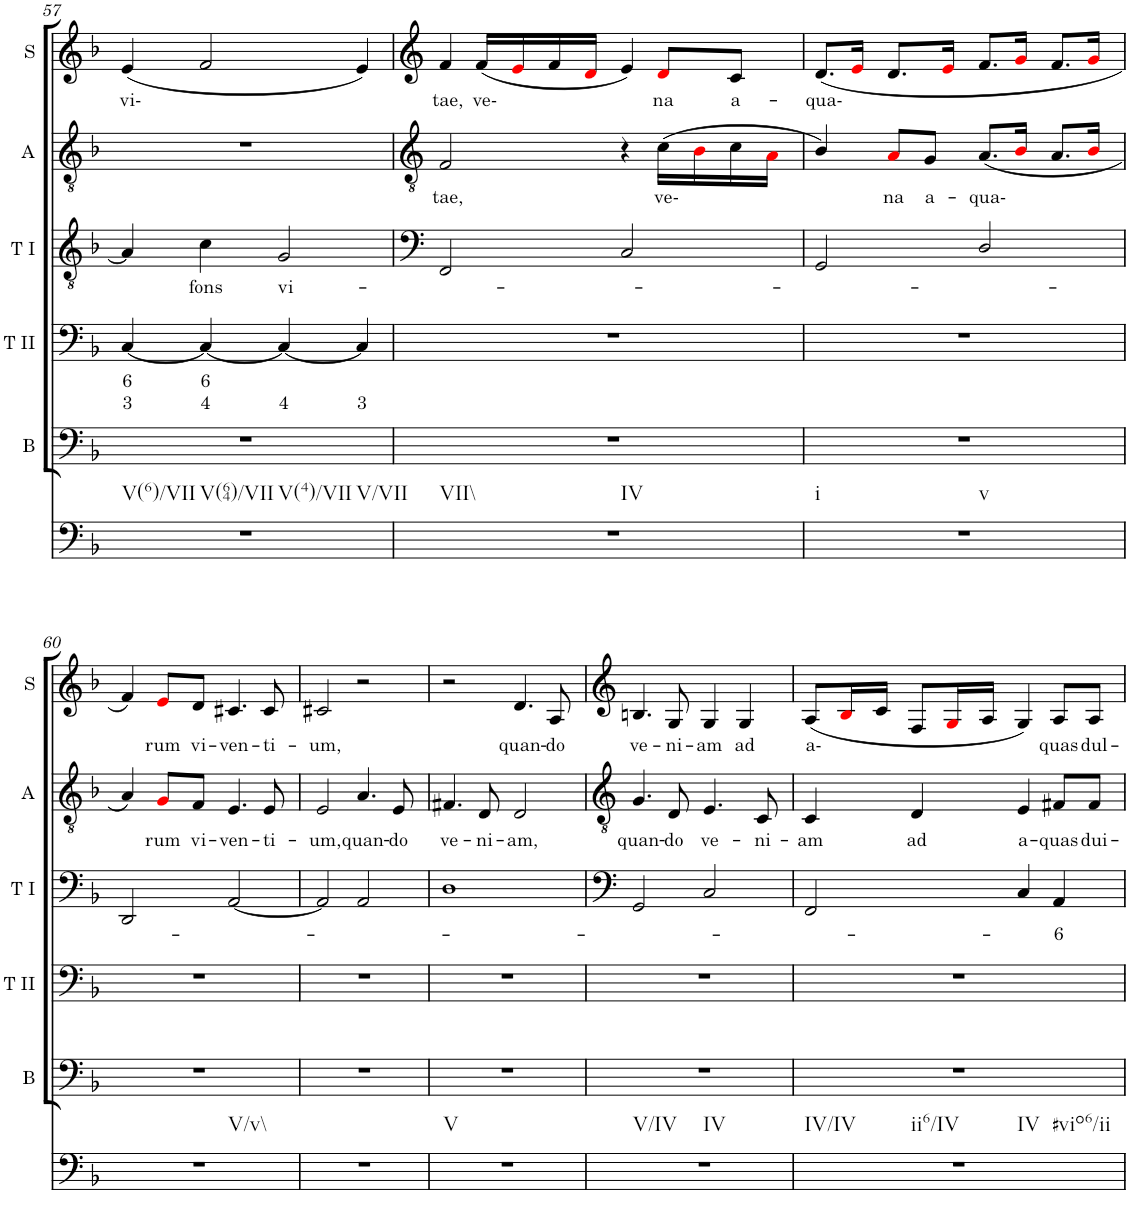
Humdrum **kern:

**kern	**kern	**kern	**text	**text	**kern	**text	**kern	**text	**kern	**text
*part6	*part5	*part4	*part4	*part4	*part3	*part3	*part2	*part2	*part1	*part1
*staff6	*staff5	*staff4	*staff4	*staff4	*staff3	*staff3	*staff2	*staff2	*staff1	*staff1
*I"Continuo	*I"Bass	*I"Tenor II	*	*	*I"Tenor I	*	*I"Alto	*	*I"Soprano	*
*	*I'B	*I'T II	*	*	*I'T I	*	*I'A	*	*I'S	*
!!LO:PB:g=z
*clefF4	*clefF4	*clefF4	*	*	*clefF4	*	*clefF4	*	*clefF4	*
*k[b-]	*k[b-]	*k[b-]	*	*	*k[b-]	*	*k[b-]	*	*k[b-]	*
*	*	*	*	*	*	*	*M4/4	*	*M4/4	*
=57	=57	=57	=57	=57	=57	=57	=57	=57	=57	=57
!LO:TX:b:t=V(6)/VII	!	!	!	!	!	!	!	!	!	!
!LO:TX:b:t=V(64)/VII	!	!	!	!	!	!	!	!	!	!
!LO:TX:b:t=V(4)/VII	!	!	!	!	!	!	!	!	!	!
!LO:TX:b:t=V/VII	!	!	!	!	!	!	!	!	!	!
!	!	!	!LO:LY:b	!LO:LY:b	!	!	!	!	!	!LO:LY:b
1r	1r	[4C/	6	3	4A/]	.	1r	.	(4e/	vi-
!	!	!	!LO:LY:b	!LO:LY:b	!	!LO:LY:b	!	!	!	!
.	.	4C/_	6	4	4c\	fons	.	.	2f/	.
!	!	!	!	!LO:LY:b	!	!LO:LY:b	!	!	!	!
.	.	4C/_	.	4	2G/	vi-	.	.	.	.
!	!	!	!	!LO:LY:b	!	!	!	!	!	!
.	.	4C/]	.	3	.	.	.	.	4e/)	.
=58	=58	=58	=58	=58	=58	=58	=58	=58	=58	=58
!LO:TX:b:t=VII\\	!	!	!	!	!	!	!	!	!	!
!LO:TX:b:t=IV	!	!	!	!	!	!	!	!	!	!
!	!	!	!	!	!	!	!	!LO:LY:b	!	!LO:LY:b
1r	1r	1r	.	.	2FF/	.	2F/	tae,	4f/	tae,
!	!	!	!	!	!	!	!	!	!	!LO:LY:b
.	.	.	.	.	.	.	.	.	(16f/LL	ve-
.	.	.	.	.	.	.	.	.	16ei/	.
.	.	.	.	.	.	.	.	.	16f/	.
.	.	.	.	.	.	.	.	.	16di/JJ	.
.	.	.	.	.	2C/	.	4r	.	4e/)	.
!	!	!	!	!	!	!	!	!LO:LY:b	!	!LO:LY:b
.	.	.	.	.	.	.	(16c\LL	ve-	8di/L	na
.	.	.	.	.	.	.	16B-i\	.	.	.
!	!	!	!	!	!	!	!	!	!	!LO:LY:b
.	.	.	.	.	.	.	16c\	.	8c/J	a-
.	.	.	.	.	.	.	16Ai\JJ	.	.	.
=59	=59	=59	=59	=59	=59	=59	=59	=59	=59	=59
!LO:TX:b:t=i	!	!	!	!	!	!	!	!	!	!
!LO:TX:b:t=v	!	!	!	!	!	!	!	!	!	!
!	!	!	!	!	!	!	!	!	!	!LO:LY:b
1r	1r	1r	.	.	2GG/	.	4B-/)	.	(8.d/L	qua-
.	.	.	.	.	.	.	.	.	16ei/Jk	.
!	!	!	!	!	!	!	!	!LO:LY:b	!	!
.	.	.	.	.	.	.	8Ai/L	na	8.d/L	.
!	!	!	!	!	!	!	!	!LO:LY:b	!	!
.	.	.	.	.	.	.	8G/J	a-	.	.
.	.	.	.	.	.	.	.	.	16ei/Jk	.
!	!	!	!	!	!	!	!	!LO:LY:b	!	!
.	.	.	.	.	2D/	.	(8.A/L	qua-	8.f/L	.
.	.	.	.	.	.	.	16B-i/Jk	.	16gi/Jk	.
.	.	.	.	.	.	.	8.A/L	.	8.f/L	.
.	.	.	.	.	.	.	16B-i/Jk	.	16gi/Jk	.
!!LO:LB:g=z
=60	=60	=60	=60	=60	=60	=60	=60	=60	=60	=60
!LO:TX:b:t=V/v\\	!	!	!	!	!	!	!	!	!	!
1r	1r	1r	.	.	2DD/	.	4A/)	.	4f/)	.
!	!	!	!	!	!	!	!	!LO:LY:b	!	!LO:LY:b
.	.	.	.	.	.	.	8Gi/L	rum	8ei/L	rum
!	!	!	!	!	!	!	!	!LO:LY:b	!	!LO:LY:b
.	.	.	.	.	.	.	8F/J	vi-	8d/J	vi-
!	!	!	!	!	!	!	!	!LO:LY:b	!	!LO:LY:b
.	.	.	.	.	[2AA/	.	4.E/	ven-	4.c#X/	ven-
!	!	!	!	!	!	!	!	!LO:LY:b	!	!LO:LY:b
.	.	.	.	.	.	.	8E/	ti-	8c#/	ti-
=61	=61	=61	=61	=61	=61	=61	=61	=61	=61	=61
!	!	!	!	!	!	!	!	!LO:LY:b	!	!LO:LY:b
1r	1r	1r	.	.	2AA/]	.	2E/	um,	2c#X/	um,
!	!	!	!	!	!	!	!	!LO:LY:b	!	!
.	.	.	.	.	2AA/	.	4.A/	quan-	2r	.
!	!	!	!	!	!	!	!	!LO:LY:b	!	!
.	.	.	.	.	.	.	8E/	do	.	.
=62	=62	=62	=62	=62	=62	=62	=62	=62	=62	=62
!LO:TX:b:t=V	!	!	!	!	!	!	!	!	!	!
!	!	!	!	!	!	!	!	!LO:LY:b	!	!
1r	1r	1r	.	.	1D	.	4.F#X/	ve-	2r	.
!	!	!	!	!	!	!	!	!LO:LY:b	!	!
.	.	.	.	.	.	.	8D/	ni-	.	.
!	!	!	!	!	!	!	!	!LO:LY:b	!	!LO:LY:b
.	.	.	.	.	.	.	2D/	am,	4.d/	quan-
!	!	!	!	!	!	!	!	!	!	!LO:LY:b
.	.	.	.	.	.	.	.	.	8A/	do
=63	=63	=63	=63	=63	=63	=63	=63	=63	=63	=63
!LO:TX:b:t=V/IV	!	!	!	!	!	!	!	!	!	!
!LO:TX:b:t=IV	!	!	!	!	!	!	!	!	!	!
!	!	!	!	!	!	!	!	!LO:LY:b	!	!LO:LY:b
1r	1r	1r	.	.	2GG/	.	4.G/	quan-	4.Bn/	ve-
!	!	!	!	!	!	!	!	!LO:LY:b	!	!LO:LY:b
.	.	.	.	.	.	.	8D/	do	8G/	ni-
!	!	!	!	!	!	!	!	!LO:LY:b	!	!LO:LY:b
.	.	.	.	.	2C/	.	4.E/	ve-	4G/	am
!	!	!	!	!	!	!	!	!	!	!LO:LY:b
.	.	.	.	.	.	.	.	.	4G/	ad
!	!	!	!	!	!	!	!	!LO:LY:b	!	!
.	.	.	.	.	.	.	8C/	ni-	.	.
=64	=64	=64	=64	=64	=64	=64	=64	=64	=64	=64
!LO:TX:b:t=IV/IV	!	!	!	!	!	!	!	!	!	!
!LO:TX:b:t=ii6/IV	!	!	!	!	!	!	!	!	!	!
!LO:TX:b:t=IV	!	!	!	!	!	!	!	!	!	!
!LO:TX:b:t=#vio6/ii	!	!	!	!	!	!	!	!	!	!
!	!	!	!	!	!	!	!	!LO:LY:b	!	!LO:LY:b
1r	1r	1r	.	.	2FF/	.	4C/	am	(8A/L	a-
.	.	.	.	.	.	.	.	.	16B-i/L	.
.	.	.	.	.	.	.	.	.	16c/JJ	.
!	!	!	!	!	!	!	!	!LO:LY:b	!	!
.	.	.	.	.	.	.	4D/	ad	8F/L	.
.	.	.	.	.	.	.	.	.	16Gi/L	.
.	.	.	.	.	.	.	.	.	16A/JJ	.
!	!	!	!	!	!	!	!	!LO:LY:b	!	!
.	.	.	.	.	4C/	.	4E/	a-	4G/)	.
!	!	!	!	!	!	!LO:LY:b	!	!LO:LY:b	!	!LO:LY:b
.	.	.	.	.	4AA/	6	8F#X/L	quas	8A/L	quas
!	!	!	!	!	!	!	!	!LO:LY:b	!	!LO:LY:b
.	.	.	.	.	.	.	8F#/J	dui-	8A/J	dul-
=	=	=	=	=	=	=	=	=	=	=
*-	*-	*-	*-	*-	*-	*-	*-	*-	*-	*-
